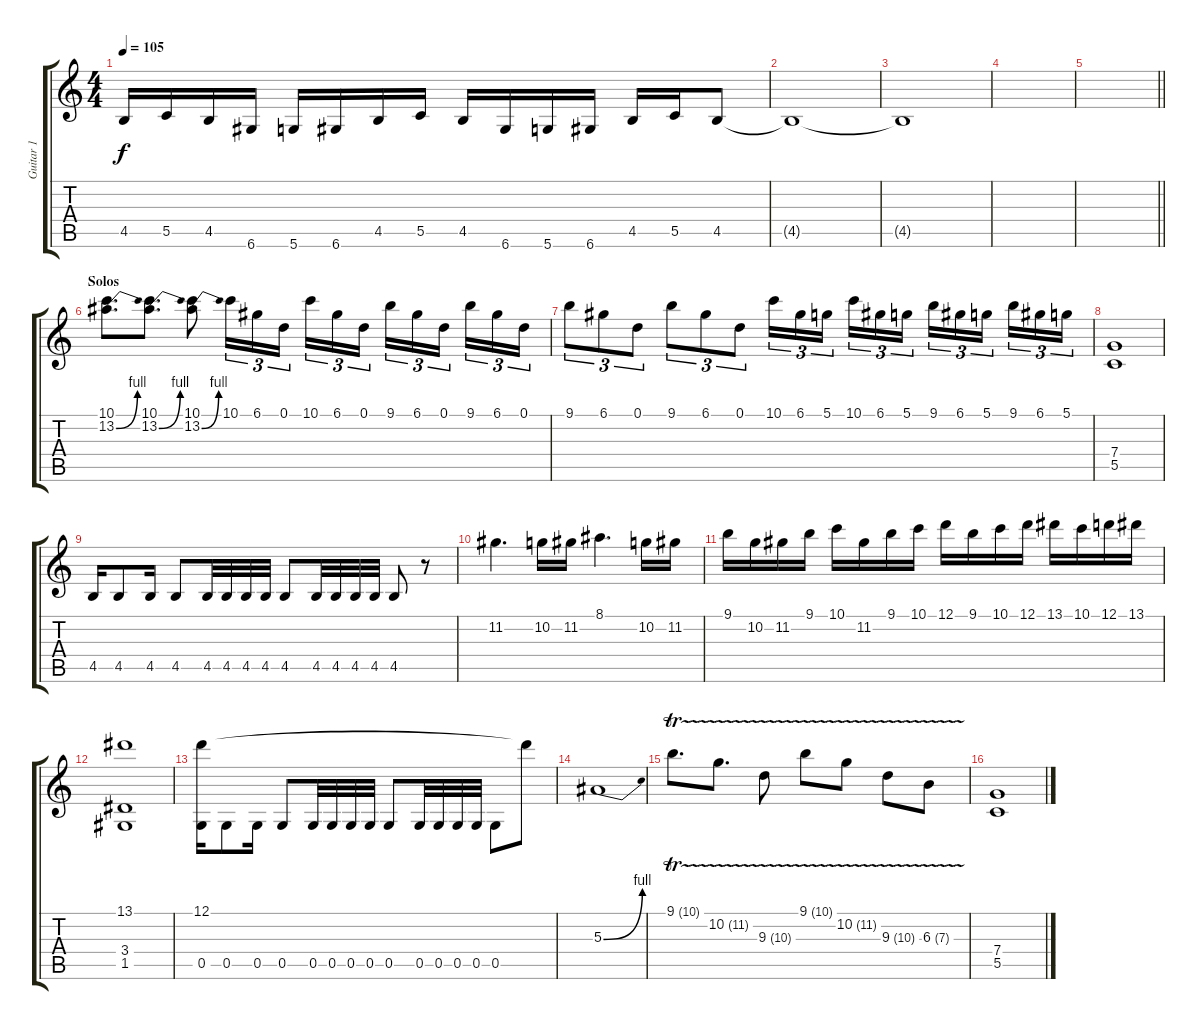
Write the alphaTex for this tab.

\track ("Guitar 1" "Guitar 1") {instrument distortionguitar}
\staff {score tabs}
\tuning (D4 A3 F3 C3 G2 D2) {hide}
\ts (4 4)
\tempo 105
\clef g2
\ks c
4.5.16{dy f} 5.5.16 4.5.16 6.6.16 5.6.16 6.6.16 4.5.16 5.5.16 4.5.16 6.6.16 5.6.16 6.6.16 4.5.16 5.5.16 4.5.8 |
4.5{t}.1 |
4.5{t}.1 |
|
\barLineRight lightlight
|
\section ("" "Solos")
(10.1 13.2{be (bend 0 0 60 4)}).8{d} (10.1 13.2{be (bend 0 0 60 4)}).8{d} (10.1 13.2{be (bend 0 0 60 4)}).8 10.1.16{tu (3 2)} 6.1.16{tu (3 2)} 0.1.16{tu (3 2) beam splitsecondary} 10.1.16{tu (3 2)} 6.1.16{tu (3 2)} 0.1.16{tu (3 2)} 9.1.16{tu (3 2)} 6.1.16{tu (3 2)} 0.1.16{tu (3 2) beam splitsecondary} 9.1.16{tu (3 2)} 6.1.16{tu (3 2)} 0.1.16{tu (3 2)} |
9.1.8{tu (3 2)} 6.1.8{tu (3 2)} 0.1.8{tu (3 2)} 9.1.8{tu (3 2)} 6.1.8{tu (3 2)} 0.1.8{tu (3 2)} 10.1.16{tu (3 2)} 6.1.16{tu (3 2)} 5.1.16{tu (3 2) beam splitsecondary} 10.1.16{tu (3 2)} 6.1.16{tu (3 2)} 5.1.16{tu (3 2)} 9.1.16{tu (3 2)} 6.1.16{tu (3 2)} 5.1.16{tu (3 2) beam splitsecondary} 9.1.16{tu (3 2)} 6.1.16{tu (3 2)} 5.1.16{tu (3 2)} |
(7.4 5.5).1 |
4.5.16 4.5.8 4.5.16 4.5.8 4.5.32 4.5.32 4.5.32 4.5.32 4.5.8 4.5.32 4.5.32 4.5.32 4.5.32 4.5.8 r.8 |
11.2.4{d} 10.2.16 11.2.16 8.1.4{d} 10.2.16 11.2.16 |
9.1.16 10.2.16 11.2.16 9.1.16 10.1.16 11.2.16 9.1.16 10.1.16 12.1.16 9.1.16 10.1.16 12.1.16 13.1.16 10.1.16 12.1.16 13.1.16 |
(13.1 3.4 1.5).1 |
(12.1 0.5).16 0.5.8 0.5.16 0.5.8 0.5.32 0.5.32 0.5.32 0.5.32 0.5.8 0.5.32 0.5.32 0.5.32 0.5.32 0.5.8 12.1{t}.8 |
5.3{be (bend 0 0 60 4)}.1 |
9.1{tr (10 32)}.8{d} 10.2{tr (11 32)}.8{d} 9.3{tr (10 32)}.8 9.1{tr (10 32)}.8 10.2{tr (11 32)}.8 9.3{tr (10 32)}.8 6.3{tr (7 32)}.8 |
(7.4 5.5).1
